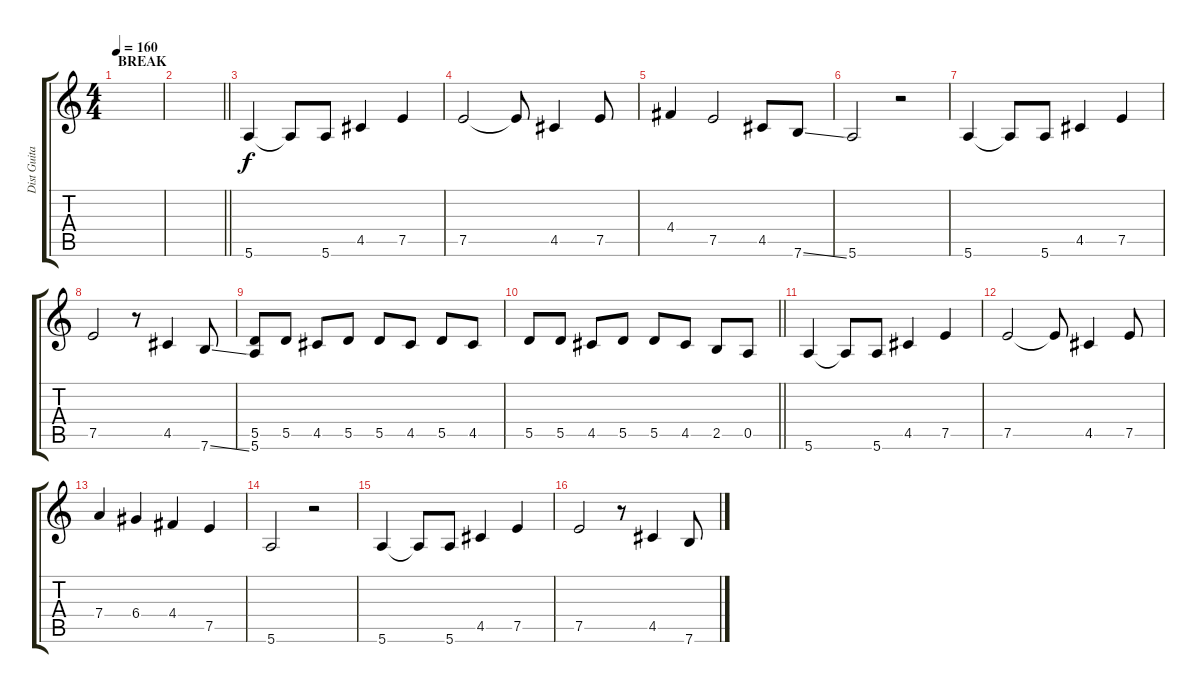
\track ("Dist Guitar" "Dist Guita") {instrument distortionguitar}
\staff {score tabs}
\tuning (E4 B3 G3 D3 A2 E2) {hide}
\ts (4 4)
\section ("" "BREAK")
\tempo 160
\clef g2
\ks c
|
\barLineRight lightlight
|
5.6.4 5.6{t}.8 5.6.8 4.5.4 7.5.4 |
7.5.2 7.5{t}.8 4.5.4 7.5.8 |
4.4.4 7.5.2 4.5.8 7.6{ss}.8 |
5.6.2 r.2 |
5.6.4 5.6{t}.8 5.6.8 4.5.4 7.5.4 |
7.5.2 r.8 4.5.4 7.6{ss}.8 |
(5.5 5.6).8 5.5.8 4.5.8 5.5.8 5.5.8 4.5.8 5.5.8 4.5.8 |
\barLineRight lightlight
5.5.8 5.5.8 4.5.8 5.5.8 5.5.8 4.5.8 2.5.8 0.5.8 |
5.6.4 5.6{t}.8 5.6.8 4.5.4 7.5.4 |
7.5.2 7.5{t}.8 4.5.4 7.5.8 |
7.4.4 6.4.4 4.4.4 7.5.4 |
5.6.2 r.2 |
5.6.4 5.6{t}.8 5.6.8 4.5.4 7.5.4 |
7.5.2 r.8 4.5.4 7.6{ss}.8
